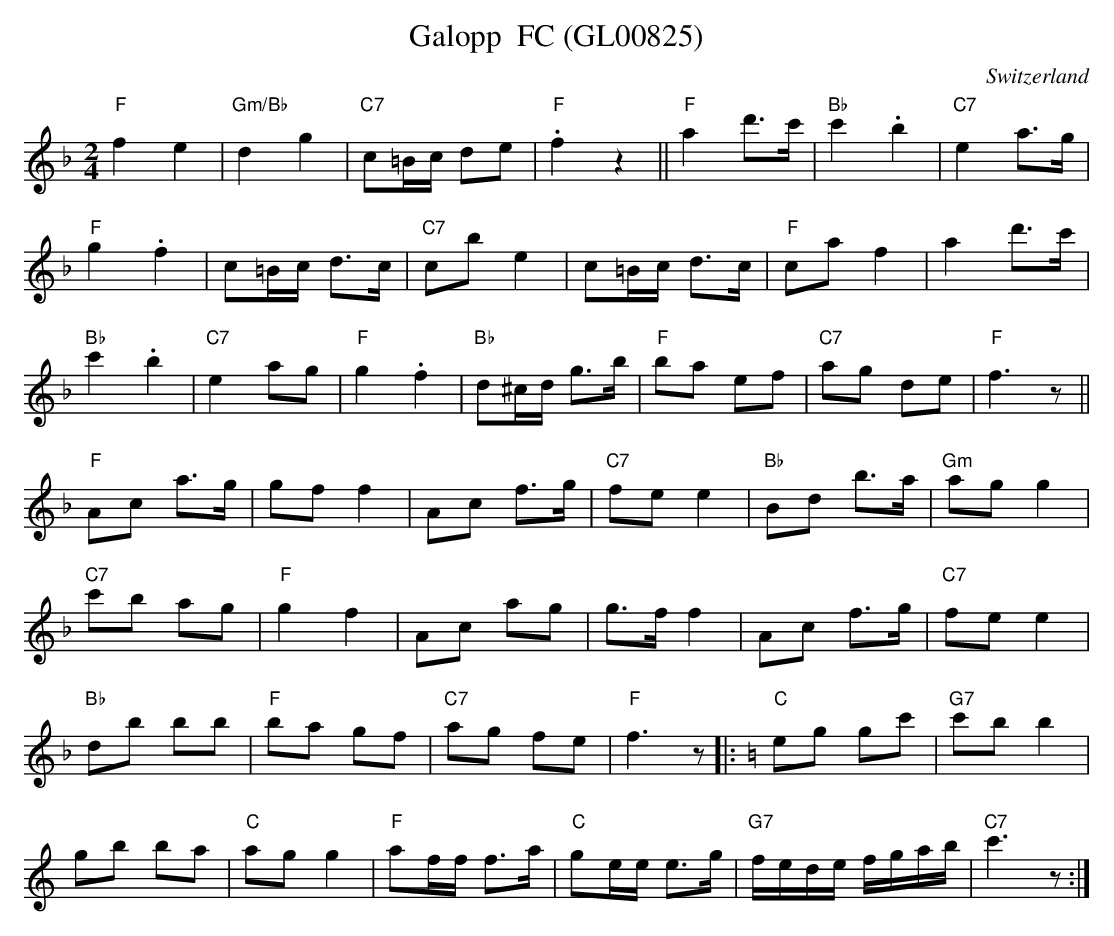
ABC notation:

X:1
T:Galopp  FC (GL00825)
O:Switzerland
M:2/4
L:1/8
K:F major
"F"f2e2 | "Gm/Bb"d2g2 | "C7"c=B/c/ de | "F".f2z2 || "F"a2 d'>c' | "Bb"c'2.b2 | "C7"e2a>g |
"F"g2.f2 | c=B/c/ d>c | "C7"cbe2 | c=B/c/ d>c | "F"caf2 | a2 d'>c' |
"Bb"c'2 .b2 | "C7"e2ag | "F"g2.f2 | "Bb"d^c/d/ g>b | "F"ba ef | "C7"ag de | "F"f3z ||
"F"Ac a>g | gff2 | Ac f>g | "C7"fee2 | "Bb"Bd b>a | "Gm"agg2 |
"C7"c'b ag | "F"g2f2 | Ac ag | g>ff2 | Ac f>g | "C7"fee2 |
"Bb"db bb | "F"ba gf | "C7"ag fe | "F"f3z |: [K:C] "C"eg gc' | "G7"c'bb2 |
gb ba | "C"agg2 | "F"af/f/ f>a | "C"ge/e/ e>g | "G7"f/e/d/e/ f/g/a/b/ |  "C7"c'3 z :|
